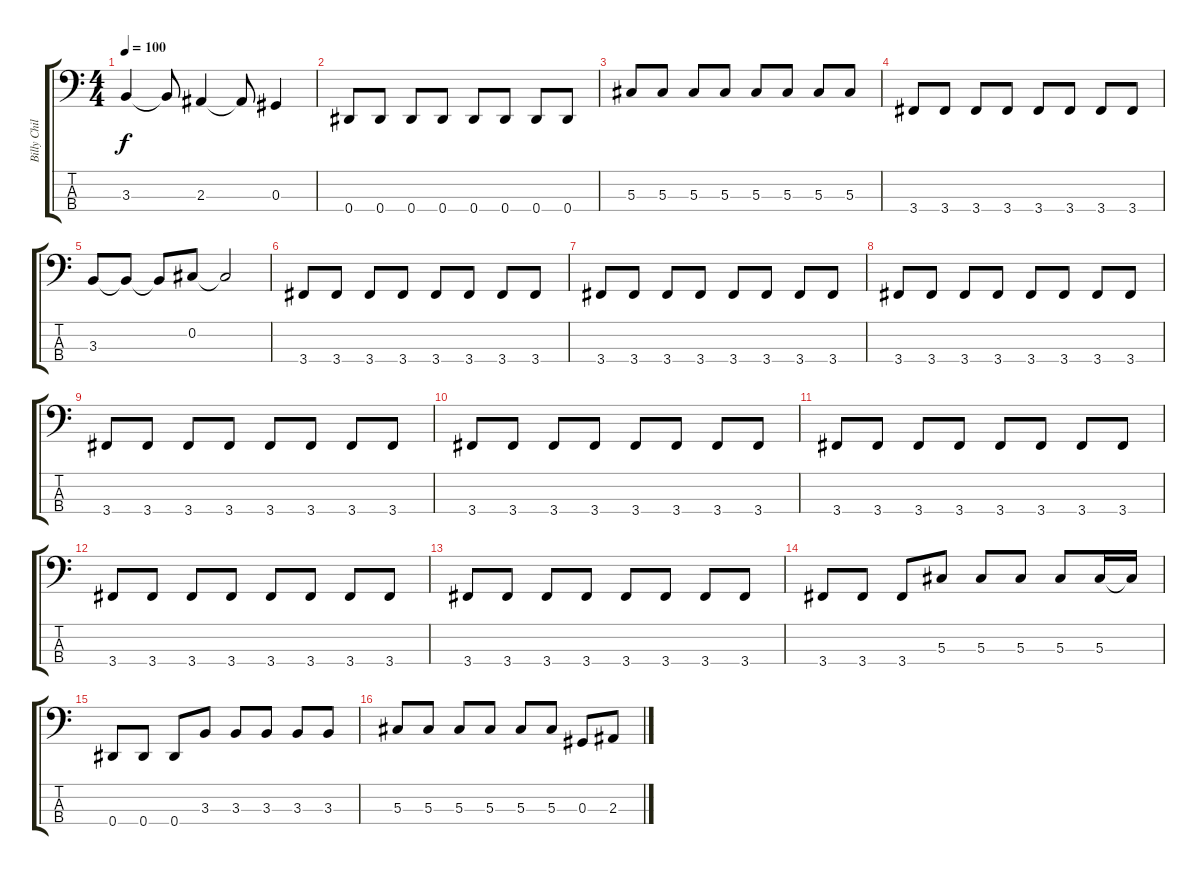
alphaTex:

\track ("Billy Childs" "Billy Chil") {instrument electricbasspick}
\staff {score tabs}
\tuning (Gb2 Db2 Ab1 Eb1) {hide}
\ts (4 4)
\tempo 100
\clef f4
\ks c
3.3.4{dy f} 3.3{t}.8 2.3.4 2.3{t}.8 0.3.4 |
0.4.8 0.4.8 0.4.8 0.4.8 0.4.8 0.4.8 0.4.8 0.4.8 |
5.3.8 5.3.8 5.3.8 5.3.8 5.3.8 5.3.8 5.3.8 5.3.8 |
3.4.8 3.4.8 3.4.8 3.4.8 3.4.8 3.4.8 3.4.8 3.4.8 |
3.3.8 3.3{t}.8 3.3{t}.8 0.2.8 0.2{t}.2 |
3.4.8 3.4.8 3.4.8 3.4.8 3.4.8 3.4.8 3.4.8 3.4.8 |
3.4.8 3.4.8 3.4.8 3.4.8 3.4.8 3.4.8 3.4.8 3.4.8 |
3.4.8 3.4.8 3.4.8 3.4.8 3.4.8 3.4.8 3.4.8 3.4.8 |
3.4.8 3.4.8 3.4.8 3.4.8 3.4.8 3.4.8 3.4.8 3.4.8 |
3.4.8 3.4.8 3.4.8 3.4.8 3.4.8 3.4.8 3.4.8 3.4.8 |
3.4.8 3.4.8 3.4.8 3.4.8 3.4.8 3.4.8 3.4.8 3.4.8 |
3.4.8 3.4.8 3.4.8 3.4.8 3.4.8 3.4.8 3.4.8 3.4.8 |
3.4.8 3.4.8 3.4.8 3.4.8 3.4.8 3.4.8 3.4.8 3.4.8 |
3.4.8 3.4.8 3.4.8 5.3.8 5.3.8 5.3.8 5.3.8 5.3.16 5.3{t}.16 |
0.4.8 0.4.8 0.4.8 3.3.8 3.3.8 3.3.8 3.3.8 3.3.8 |
5.3.8 5.3.8 5.3.8 5.3.8 5.3.8 5.3.8 0.3.8 2.3.8
